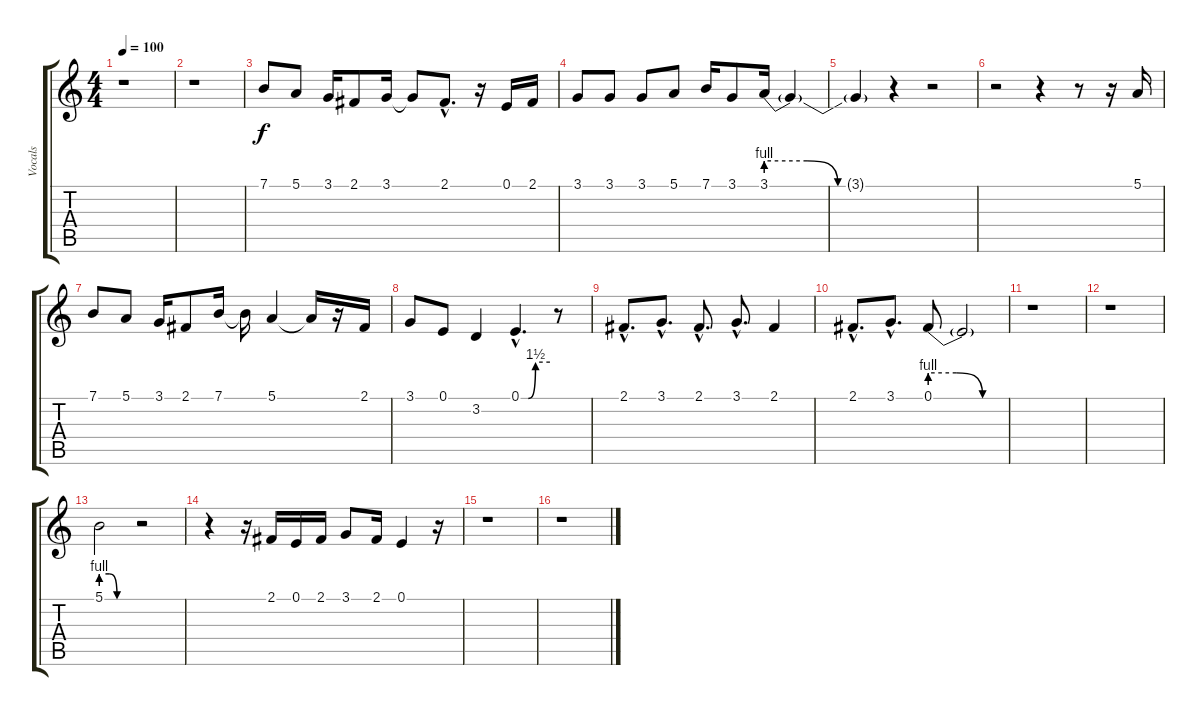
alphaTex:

\track ("Vocals" "Vocals") {instrument violin}
\staff {score tabs}
\tuning (E4 B3 G3 D3 A2 E2) {hide}
\ts (4 4)
\tempo 100
\clef g2
\ks c
r.1{dy f} |
r.1 |
7.1.8 5.1.8 3.1.16 2.1.8 3.1.16 3.1{t}.8 2.1{hac}.8{d} r.16 0.1.16 2.1.16 |
3.1.8 3.1.8 3.1.8 5.1.8 7.1.16 3.1.8 3.1{be (custom 0 4 20 4 35 0 60 0)}.16 3.1{t}.4 |
3.1{t}.4 r.4 r.2 |
r.2 r.4 r.8 r.16 5.1.16 |
7.1.8 5.1.8 3.1.16 2.1.8 7.1.16 7.1{t}.16 5.1.4 5.1{t}.16 r.16 2.1.16 |
3.1.8 0.1.8 3.2.4 0.1{be (custom 0 0 15 0 30 6 60 6) hac}.4{d} r.8 |
2.1{hac}.8{d} 3.1{hac}.8{d} 2.1{hac}.8{d} 3.1{hac}.8{d} 2.1.4 |
2.1{hac}.8{d} 3.1{hac}.8{d} 0.1{be (custom 0 4 20 4 40 0 60 0)}.8 0.1{t}.2 |
r.1 |
r.1 |
5.1{be (custom 0 4 15 4 30 0 60 0)}.2 r.2 |
r.4 r.16 2.1.16 0.1.16 2.1.16 3.1.8 2.1.16 0.1.4 r.16 |
r.1 |
r.1
